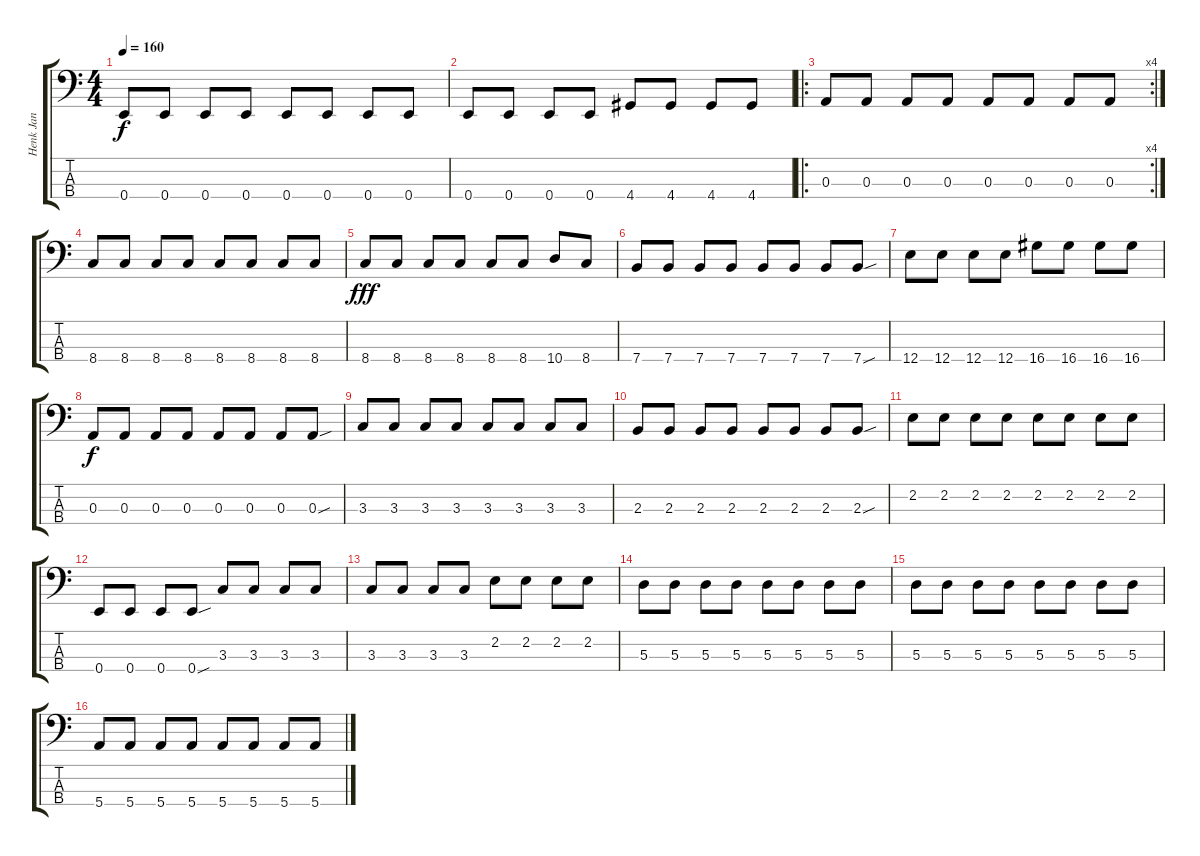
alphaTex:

\track ("Henk Jan" "Henk Jan") {instrument electricbassfinger}
\staff {score tabs}
\tuning (G2 D2 A1 E1) {hide}
\ts (4 4)
\tempo 160
\clef f4
\ks c
0.4.8{dy f} 0.4.8 0.4.8 0.4.8 0.4.8 0.4.8 0.4.8 0.4.8 |
0.4.8 0.4.8 0.4.8 0.4.8 4.4.8 4.4.8 4.4.8 4.4.8 |
\ro
\rc 4
0.3.8 0.3.8 0.3.8 0.3.8 0.3.8 0.3.8 0.3.8 0.3.8 |
8.4.8 8.4.8 8.4.8 8.4.8 8.4.8 8.4.8 8.4.8 8.4.8 |
8.4.8{dy fff} 8.4.8 8.4.8 8.4.8 8.4.8 8.4.8 10.4.8 8.4.8 |
7.4.8 7.4.8 7.4.8 7.4.8 7.4.8 7.4.8 7.4.8 7.4{sou}.8 |
12.4.8 12.4.8 12.4.8 12.4.8 16.4.8 16.4.8 16.4.8 16.4.8 |
0.3.8{dy f} 0.3.8 0.3.8 0.3.8 0.3.8 0.3.8 0.3.8 0.3{sou}.8 |
3.3.8 3.3.8 3.3.8 3.3.8 3.3.8 3.3.8 3.3.8 3.3.8 |
2.3.8 2.3.8 2.3.8 2.3.8 2.3.8 2.3.8 2.3.8 2.3{sou}.8 |
2.2.8 2.2.8 2.2.8 2.2.8 2.2.8 2.2.8 2.2.8 2.2.8 |
0.4.8 0.4.8 0.4.8 0.4{sou}.8 3.3.8 3.3.8 3.3.8 3.3.8 |
3.3.8 3.3.8 3.3.8 3.3.8 2.2.8 2.2.8 2.2.8 2.2.8 |
5.3.8 5.3.8 5.3.8 5.3.8 5.3.8 5.3.8 5.3.8 5.3.8 |
5.3.8 5.3.8 5.3.8 5.3.8 5.3.8 5.3.8 5.3.8 5.3.8 |
5.4.8 5.4.8 5.4.8 5.4.8 5.4.8 5.4.8 5.4.8 5.4.8
